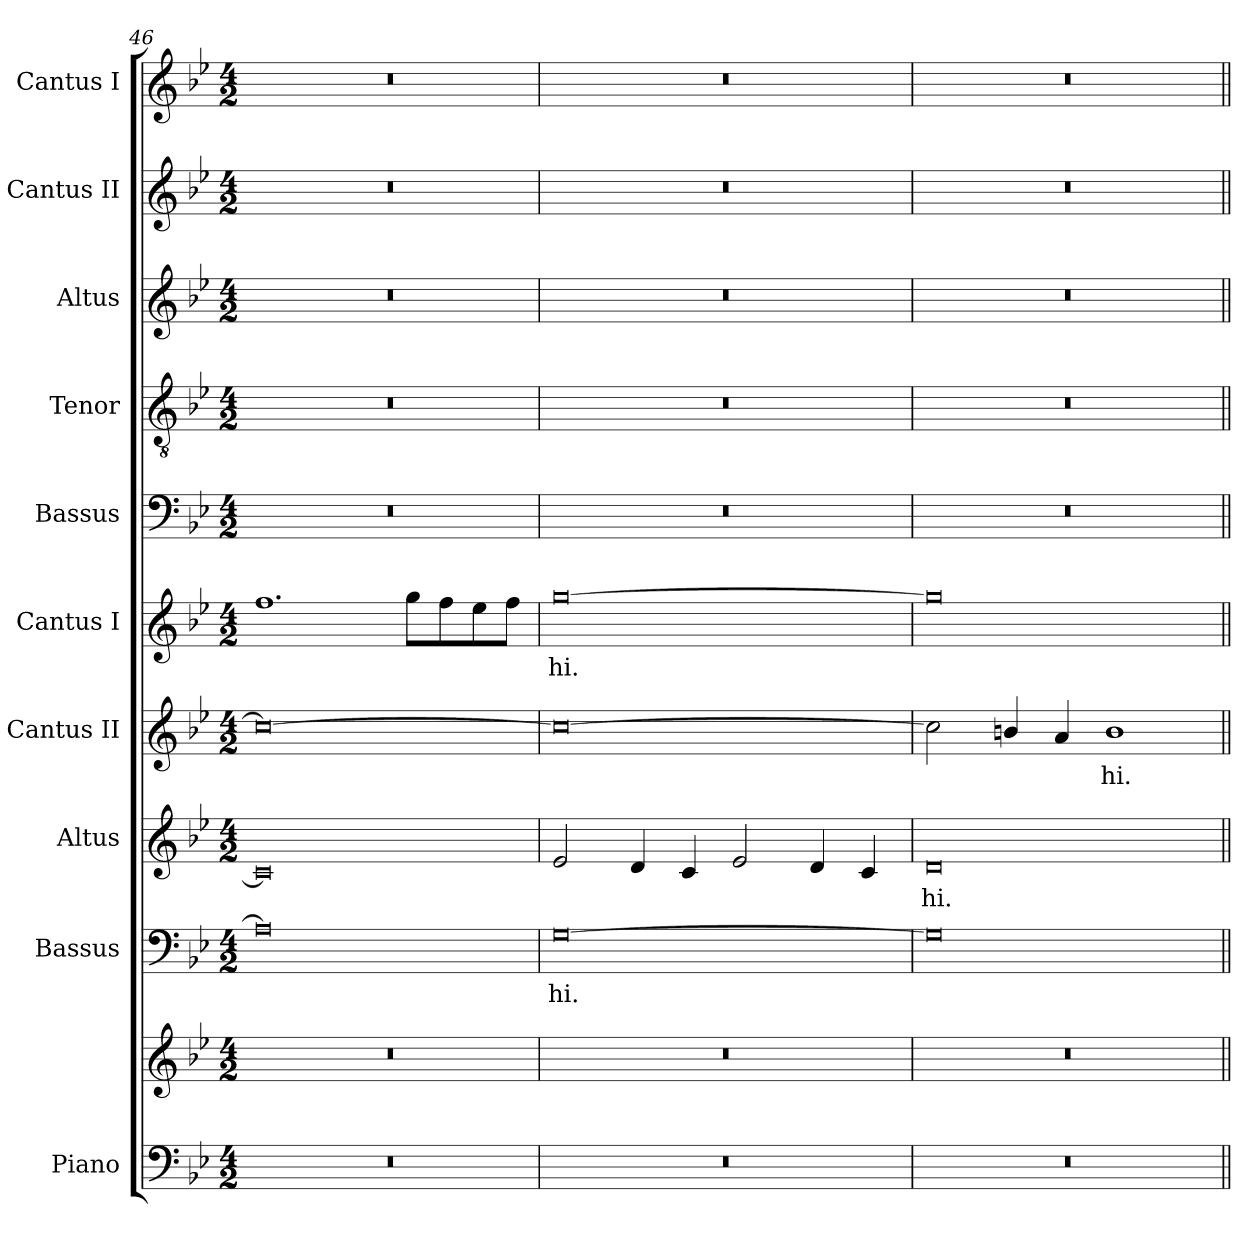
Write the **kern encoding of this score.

**kern	**kern	**kern	**text	**kern	**text	**kern	**text	**kern	**text	**kern	**kern	**kern	**kern	**kern
*part10	*part10	*part9	*part9	*part8	*part8	*part7	*part7	*part6	*part6	*part5	*part4	*part3	*part2	*part1
*staff11	*staff10	*staff9	*staff9	*staff8	*staff8	*staff7	*staff7	*staff6	*staff6	*staff5	*staff4	*staff3	*staff2	*staff1
*I"Piano	*	*I"Bassus	*	*I"Altus	*	*I"Cantus II	*	*I"Cantus I	*	*I"Bassus	*I"Tenor	*I"Altus	*I"Cantus II	*I"Cantus I
*I'Pno	*	*I'B.	*	*I'A.	*	*I'C.2	*	*I'C.1	*	*I'B.	*I'T.	*I'A.	*I'C.2	*I'C.1
*clefF4	*clefG2	*clefF4	*	*clefG2	*	*clefG2	*	*clefG2	*	*clefF4	*clefGv2	*clefG2	*clefG2	*clefG2
*	*	*	*	*	*	*	*	*	*	*	*ITrd7c12	*	*	*
*k[b-e-]	*k[b-e-]	*k[b-e-]	*	*k[b-e-]	*	*k[b-e-]	*	*k[b-e-]	*	*k[b-e-]	*k[b-e-]	*k[b-e-]	*k[b-e-]	*k[b-e-]
*B-:	*B-:	*B-:	*	*B-:	*	*B-:	*	*B-:	*	*B-:	*B-:	*B-:	*B-:	*B-:
*M4/2	*M4/2	*M4/2	*	*M4/2	*	*M4/2	*	*M4/2	*	*M4/2	*M4/2	*M4/2	*M4/2	*M4/2
=46	=46	=46	=46	=46	=46	=46	=46	=46	=46	=46	=46	=46	=46	=46
!LO:N:vis=1	!LO:N:vis=1	!	!	!	!	!	!	!	!	!LO:N:vis=1	!LO:N:vis=1	!LO:N:vis=1	!LO:N:vis=1	!LO:N:vis=1
0r	0r	0A-i]	.	0ci]	.	0cci_	.	1.ffi	.	0r	0r	0r	0r	0r
.	.	.	.	.	.	.	.	8ggi\L	.	.	.	.	.	.
.	.	.	.	.	.	.	.	8ffi\	.	.	.	.	.	.
.	.	.	.	.	.	.	.	8ee-i\	.	.	.	.	.	.
.	.	.	.	.	.	.	.	8ffi\J	.	.	.	.	.	.
=47	=47	=47	=47	=47	=47	=47	=47	=47	=47	=47	=47	=47	=47	=47
!LO:N:vis=1	!LO:N:vis=1	!	!	!	!	!	!	!	!	!	!	!	!	!
!	!	!	!LO:LY:b:color=#000000	!	!	!	!	!	!	!	!	!	!	!
!	!	!	!	!	!	!	!	!	!LO:LY:b:color=#000000	!LO:N:vis=1	!LO:N:vis=1	!LO:N:vis=1	!LO:N:vis=1	!LO:N:vis=1
0r	0r	[0Gi	-hi.	2e-i/	.	0cci_	.	[0ggi	-hi.	0r	0r	0r	0r	0r
.	.	.	.	4di/	.	.	.	.	.	.	.	.	.	.
.	.	.	.	4ci/	.	.	.	.	.	.	.	.	.	.
.	.	.	.	2e-i/	.	.	.	.	.	.	.	.	.	.
.	.	.	.	4di/	.	.	.	.	.	.	.	.	.	.
.	.	.	.	4ci/	.	.	.	.	.	.	.	.	.	.
=48	=48	=48	=48	=48	=48	=48	=48	=48	=48	=48	=48	=48	=48	=48
!LO:N:vis=1	!LO:N:vis=1	!	!	!	!	!	!	!	!	!	!	!	!	!
!	!	!	!	!	!LO:LY:b:color=#000000	!	!	!	!	!LO:N:vis=1	!LO:N:vis=1	!LO:N:vis=1	!LO:N:vis=1	!LO:N:vis=1
0r	0r	0Gi]	.	0di	-hi.	2cci\]	.	0ggi]	.	0r	0r	0r	0r	0r
.	.	.	.	.	.	4bni/	.	.	.	.	.	.	.	.
.	.	.	.	.	.	4ai/	.	.	.	.	.	.	.	.
!	!	!	!	!	!	!	!LO:LY:b:color=#000000	!	!	!	!	!	!	!
.	.	.	.	.	.	1bi	-hi.	.	.	.	.	.	.	.
=||	=||	=||	=||	=||	=||	=||	=||	=||	=||	=||	=||	=||	=||	=||
*-	*-	*-	*-	*-	*-	*-	*-	*-	*-	*-	*-	*-	*-	*-
